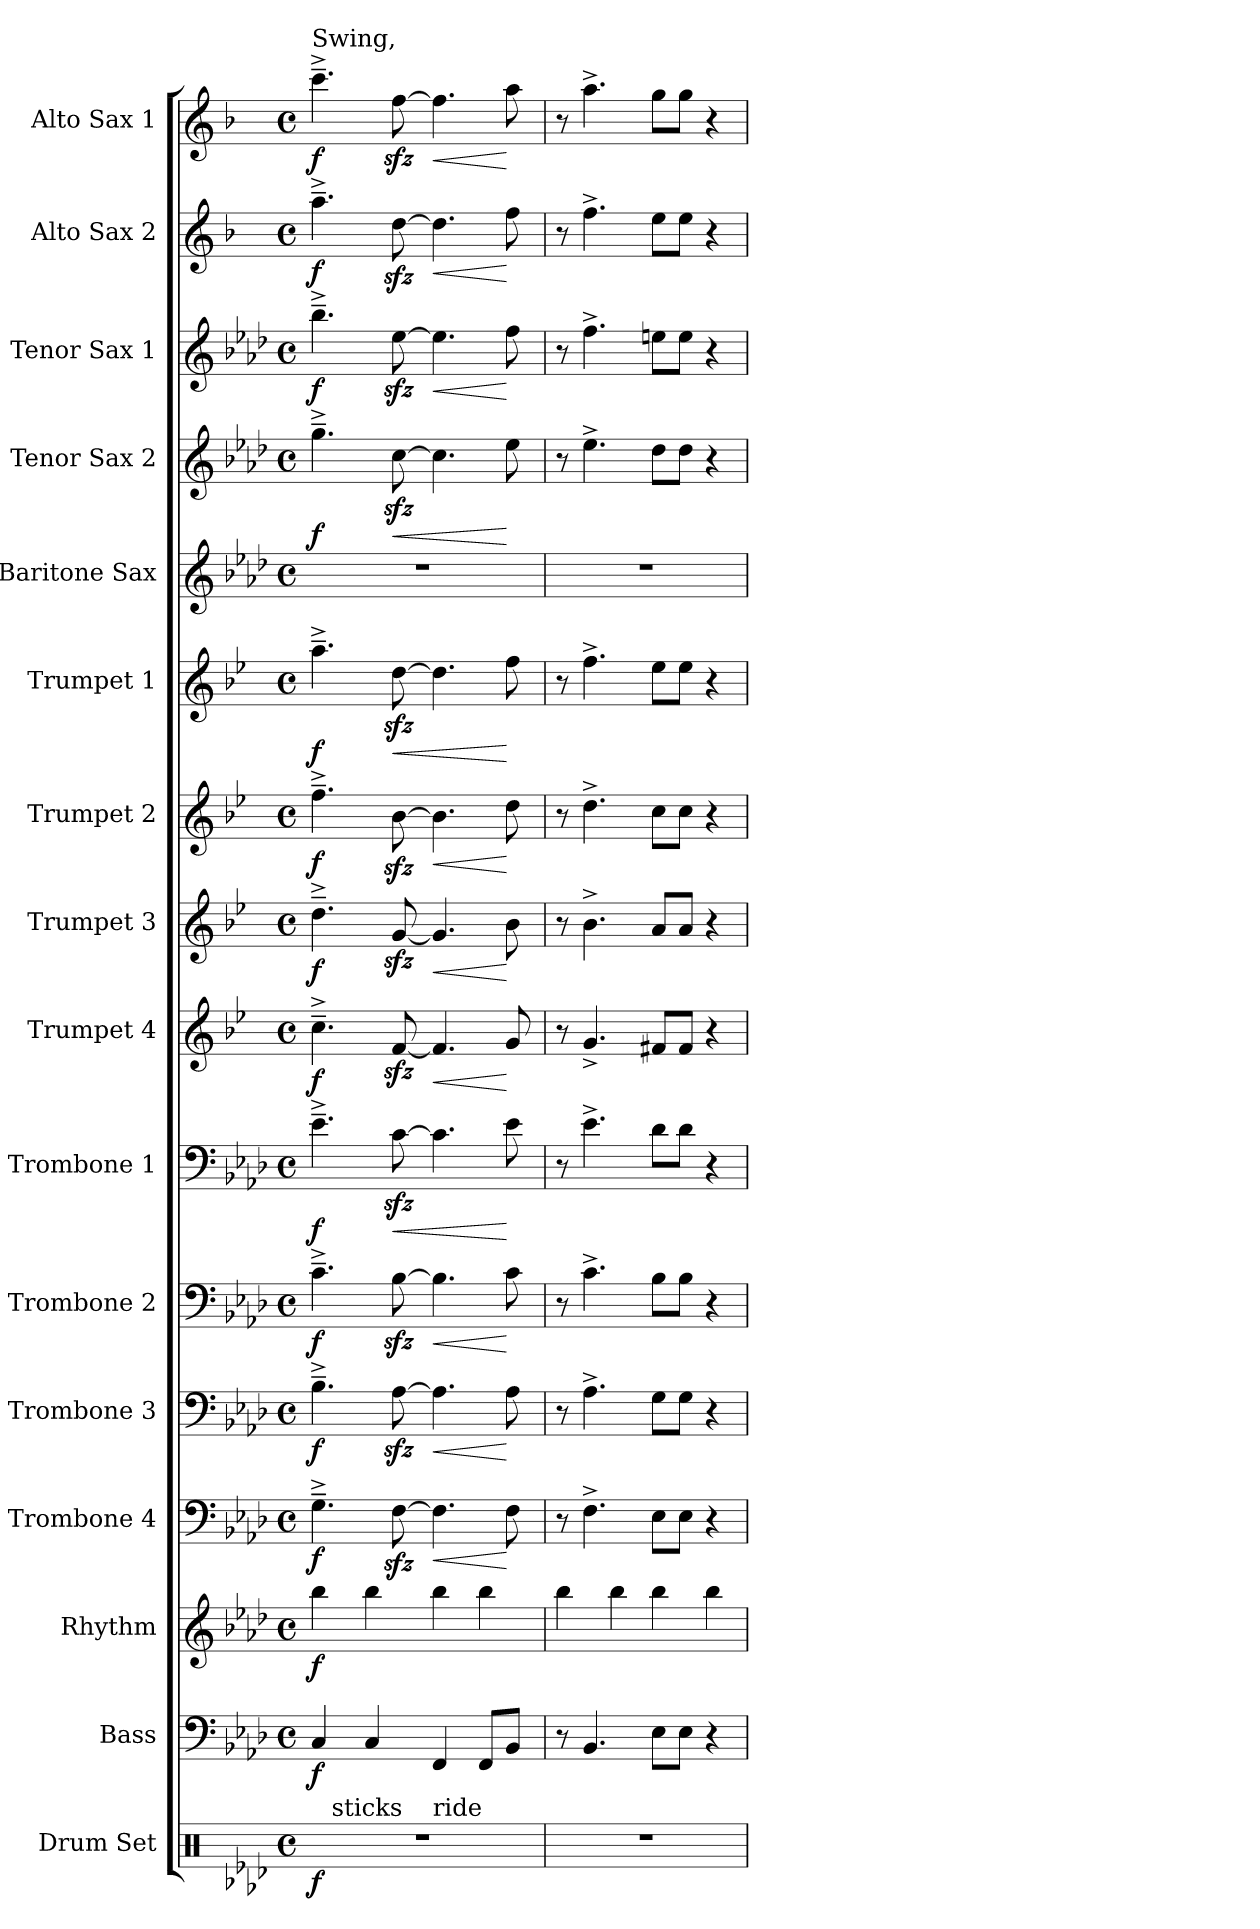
**kern	**dynam	**kern	**dynam	**kern	**dynam	**kern	**dynam	**kern	**dynam	**kern	**dynam	**kern	**dynam	**kern	**dynam	**kern	**dynam	**kern	**dynam	**kern	**dynam	**kern	**kern	**dynam	**kern	**dynam	**kern	**dynam	**kern	**dynam
*part16	*part16	*part15	*part15	*part14	*part14	*part13	*part13	*part12	*part12	*part11	*part11	*part10	*part10	*part9	*part9	*part8	*part8	*part7	*part7	*part6	*part6	*part5	*part4	*part4	*part3	*part3	*part2	*part2	*part1	*part1
*staff16	*staff16	*staff15	*staff15	*staff14	*staff14	*staff13	*staff13	*staff12	*staff12	*staff11	*staff11	*staff10	*staff10	*staff9	*staff9	*staff8	*staff8	*staff7	*staff7	*staff6	*staff6	*staff5	*staff4	*staff4	*staff3	*staff3	*staff2	*staff2	*staff1	*staff1
*I"Drum Set	*	*I"Bass	*	*I"Rhythm	*	*I"Trombone 4	*	*I"Trombone 3	*	*I"Trombone 2	*	*I"Trombone 1	*	*I"Trumpet 4	*	*I"Trumpet 3	*	*I"Trumpet 2	*	*I"Trumpet 1	*	*I"Baritone Sax	*I"Tenor Sax 2	*	*I"Tenor Sax 1	*	*I"Alto Sax 2	*	*I"Alto Sax 1	*
*I'Drums	*	*I'Bass	*	*	*	*I'Bone 4	*	*I'Bone 3	*	*I'Bone 2	*	*I'Bone 1	*	*I'Tpt 4	*	*I'Tpt 3	*	*I'Tpt 2	*	*I'Tpt 1	*	*I'Bari Sax	*I'Tenor 2	*	*I'Tenor 1	*	*I'Alto 2	*	*I'Alto 1	*
*clefX	*	*clefF4	*	*clefG2	*	*clefF4	*	*clefF4	*	*clefF4	*	*clefF4	*	*clefG2	*	*clefG2	*	*clefG2	*	*clefG2	*	*clefG2	*clefG2	*	*clefG2	*	*clefG2	*	*clefG2	*
*	*	*ITrd7c12	*	*ITrd7c12	*	*	*	*	*	*	*	*	*	*ITrd1c2	*	*ITrd1c2	*	*ITrd1c2	*	*ITrd1c2	*	*ITrd12c21	*ITrd8c14	*	*ITrd8c14	*	*ITrd5c9	*	*ITrd5c9	*
*k[b-e-a-d-]	*	*k[b-e-a-d-]	*	*k[b-e-a-d-]	*	*k[b-e-a-d-]	*	*k[b-e-a-d-]	*	*k[b-e-a-d-]	*	*k[b-e-a-d-]	*	*k[b-e-a-d-]	*	*k[b-e-a-d-]	*	*k[b-e-a-d-]	*	*k[b-e-a-d-]	*	*k[b-e-a-d-]	*k[b-e-a-d-]	*	*k[b-e-a-d-]	*	*k[b-e-a-d-]	*	*k[b-e-a-d-]	*
*A-:	*	*A-:	*	*A-:	*	*A-:	*	*A-:	*	*A-:	*	*A-:	*	*A-:	*	*A-:	*	*A-:	*	*A-:	*	*A-:	*A-:	*	*A-:	*	*A-:	*	*A-:	*
*M4/4	*	*M4/4	*	*M4/4	*	*M4/4	*	*M4/4	*	*M4/4	*	*M4/4	*	*M4/4	*	*M4/4	*	*M4/4	*	*M4/4	*	*M4/4	*M4/4	*	*M4/4	*	*M4/4	*	*M4/4	*
*met(c)	*	*met(c)	*	*met(c)	*	*met(c)	*	*met(c)	*	*met(c)	*	*met(c)	*	*met(c)	*	*met(c)	*	*met(c)	*	*met(c)	*	*met(c)	*met(c)	*	*met(c)	*	*met(c)	*	*met(c)	*
=1	=1	=1	=1	=1	=1	=1	=1	=1	=1	=1	=1	=1	=1	=1	=1	=1	=1	=1	=1	=1	=1	=1	=1	=1	=1	=1	=1	=1	=1	=1
!	!	!	!	!	!	!	!	!	!	!	!	!	!	!	!	!	!	!	!	!	!	!	!	!	!	!	!	!	!LO:TX:a:t=Swing,	!
!	!LO:DY:b	!	!LO:DY:b	!	!LO:DY:b	!	!LO:DY:b	!	!LO:DY:b	!	!LO:DY:b	!	!LO:DY:b	!	!LO:DY:b	!	!LO:DY:b	!	!LO:DY:b	!	!LO:DY:b	!	!	!LO:DY:b	!	!LO:DY:b	!	!LO:DY:b	!	!LO:DY:b
*^	*	*	*	*	*	*	*	*	*	*	*	*	*	*	*	*	*	*	*	*	*	*	*	*	*	*	*	*	*	*
*	*^	*	*	*	*	*	*	*	*	*	*	*	*	*	*	*	*	*	*	*	*	*	*	*	*	*	*	*	*	*	*
1r	24..ryy	2ryy	f	4CC/	f	4b-\	f	4.G^>~>\	f	4.B-^>~>\	f	4.c^>~>\	f	4.e-^>~>\	f	4.b-^>~>\	f	4.cc^>~>\	f	4.ee-^>~>\	f	4.gg^>~>\	f	1r	4.g^>~>\	f	4.b-^>~>\	f	4.cc^>~>\	f	4.ee-^>~>\	f
!	!LO:TX:a:t=sticks	!	!	!	!	!	!	!	!	!	!	!	!	!	!	!	!	!	!	!	!	!	!	!	!	!	!	!	!	!	!	!
.	3%2ryy	.	.	.	.	.	.	.	.	.	.	.	.	.	.	.	.	.	.	.	.	.	.	.	.	.	.	.	.	.	.	.
.	.	.	.	4CC/	.	4b-\	.	.	.	.	.	.	.	.	.	.	.	.	.	.	.	.	.	.	.	.	.	.	.	.	.	.
!	!	!	!	!	!	!	!	!	!	!	!	!	!	!	!LO:HP:b	!	!	!	!	!	!	!	!LO:HP:b	!	!	!LO:HP:b	!	!	!	!	!	!
.	.	.	.	.	.	.	.	[8Fzz<\	.	[8A-zz<\	.	[8B-zz<\	.	[8czz<\	<	[8e-zz</	.	[8fzz</	.	[8a-zz<\	.	[8cczz<\	<	.	[8czz<\	<	[8e-zz<\	.	[8fzz<\	.	[8a-zz<\	.
!	!	!LO:TX:a:t=ride	!	!	!	!	!	!	!	!	!	!	!	!	!	!	!	!	!	!	!	!	!	!	!	!	!	!	!	!	!	!
!	!	!	!	!	!	!	!	!	!LO:HP:b	!	!LO:HP:b	!	!LO:HP:b	!	!	!	!LO:HP:b	!	!LO:HP:b	!	!LO:HP:b	!	!	!	!	!	!	!LO:HP:b	!	!LO:HP:b	!	!LO:HP:b
.	.	2ryy	.	4FFF/	.	4b-\	.	4.F\]	<	4.A-\]	<	4.B-\]	<	4.c\]	.	4.e-/]	<	4.f/]	<	4.a-\]	<	4.cc\]	.	.	4.c\]	.	4.e-\]	<	4.f\]	<	4.a-\]	<
.	6ryy	.	.	.	.	.	.	.	.	.	.	.	.	.	.	.	.	.	.	.	.	.	.	.	.	.	.	.	.	.	.	.
.	.	.	.	8FFF/L	.	4b-\	.	.	.	.	.	.	.	.	.	.	.	.	.	.	.	.	.	.	.	.	.	.	.	.	.	.
.	.	.	.	8BBB-/J	.	.	.	8F\	[	8A-\	[	8c\	[	8e-\	[	8f/	[	8a-\	[	8cc\	[	8ee-\	[	.	8e-\	[	8f\	[	8a-\	[	8cc\	[
.	12ryy	.	.	.	.	.	.	.	.	.	.	.	.	.	.	.	.	.	.	.	.	.	.	.	.	.	.	.	.	.	.	.
.	96ryy	.	.	.	.	.	.	.	.	.	.	.	.	.	.	.	.	.	.	.	.	.	.	.	.	.	.	.	.	.	.	.
*v	*v	*v	*	*	*	*	*	*	*	*	*	*	*	*	*	*	*	*	*	*	*	*	*	*	*	*	*	*	*	*	*	*
=2	=2	=2	=2	=2	=2	=2	=2	=2	=2	=2	=2	=2	=2	=2	=2	=2	=2	=2	=2	=2	=2	=2	=2	=2	=2	=2	=2	=2	=2	=2
1r	.	8r	.	4b-\	.	8r	.	8r	.	8r	.	8r	.	8r	.	8r	.	8r	.	8r	.	1r	8r	.	8r	.	8r	.	8r	.
.	.	4.BBB-/	.	.	.	4.F^>\	.	4.A-^>\	.	4.c^>\	.	4.e-^>\	.	4.f^>/	.	4.a-^>\	.	4.cc^>\	.	4.ee-^>\	.	.	4.e-^>\	.	4.f^>\	.	4.a-^>\	.	4.cc^>\	.
.	.	.	.	4b-\	.	.	.	.	.	.	.	.	.	.	.	.	.	.	.	.	.	.	.	.	.	.	.	.	.	.
.	.	8EE-\L	.	4b-\	.	8E-\L	.	8G\L	.	8B-\L	.	8d-\L	.	8en/L	.	8g/L	.	8b-\L	.	8dd-\L	.	.	8d-\L	.	8en\L	.	8g\L	.	8b-\L	.
.	.	8EE-\J	.	.	.	8E-\J	.	8G\J	.	8B-\J	.	8d-\J	.	8e/J	.	8g/J	.	8b-\J	.	8dd-\J	.	.	8d-\J	.	8e\J	.	8g\J	.	8b-\J	.
.	.	4r	.	4b-\	.	4r	.	4r	.	4r	.	4r	.	4r	.	4r	.	4r	.	4r	.	.	4r	.	4r	.	4r	.	4r	.
=	=	=	=	=	=	=	=	=	=	=	=	=	=	=	=	=	=	=	=	=	=	=	=	=	=	=	=	=	=	=
*-	*-	*-	*-	*-	*-	*-	*-	*-	*-	*-	*-	*-	*-	*-	*-	*-	*-	*-	*-	*-	*-	*-	*-	*-	*-	*-	*-	*-	*-	*-
